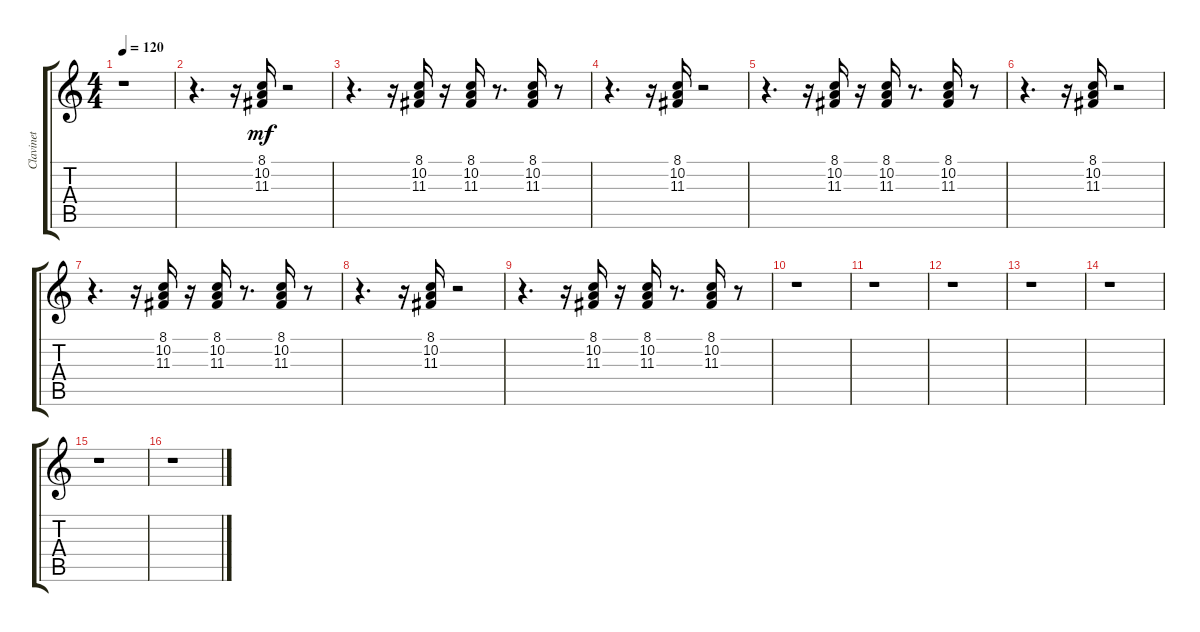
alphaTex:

\track ("Clavinet" "Clavinet") {instrument clavinet}
\staff {score tabs}
\tuning (E4 B3 G3 D3 A2 E2) {hide}
\ts (4 4)
\tempo 120
\clef g2
\ks c
r.1{dy mf} |
r.4{d} r.16 (8.1 10.2 11.3).16 r.2 |
r.4{d} r.16 (8.1 10.2 11.3).16 r.16 (8.1 10.2 11.3).16 r.8{d} (8.1 10.2 11.3).16 r.8 |
r.4{d} r.16 (8.1 10.2 11.3).16 r.2 |
r.4{d} r.16 (8.1 10.2 11.3).16 r.16 (8.1 10.2 11.3).16 r.8{d} (8.1 10.2 11.3).16 r.8 |
r.4{d} r.16 (8.1 10.2 11.3).16 r.2 |
r.4{d} r.16 (8.1 10.2 11.3).16 r.16 (8.1 10.2 11.3).16 r.8{d} (8.1 10.2 11.3).16 r.8 |
r.4{d} r.16 (8.1 10.2 11.3).16 r.2 |
r.4{d} r.16 (8.1 10.2 11.3).16 r.16 (8.1 10.2 11.3).16 r.8{d} (8.1 10.2 11.3).16 r.8 |
r.1 |
r.1 |
r.1 |
r.1 |
r.1 |
r.1 |
r.1
